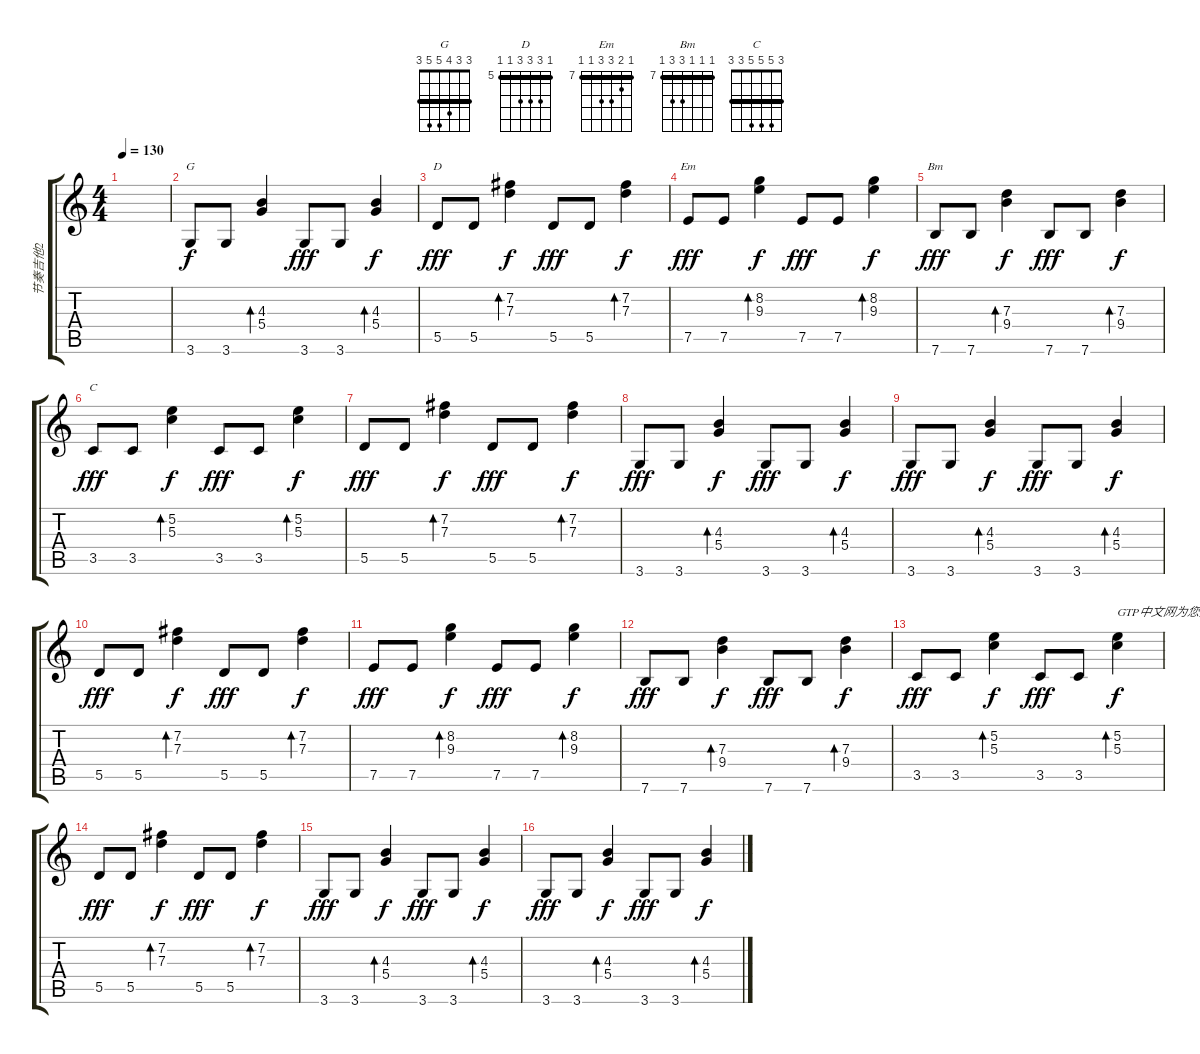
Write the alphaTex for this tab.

\track ("节奏吉他2" "节奏吉他2") {instrument distortionguitar}
\staff {score tabs}
\tuning (E4 B3 G3 D3 A2 E2) {hide}
\chord ("G" 3 3 4 5 5 3) {barre 3}
\chord ("D" 5 7 7 7 5 5) {firstfret 5 barre 5}
\chord ("Em" 7 8 9 9 7 7) {firstfret 7 barre 7}
\chord ("Bm" 7 7 7 9 9 7) {firstfret 7 barre 7}
\chord ("C" 3 5 5 5 3 3) {barre 3}
\ts (4 4)
\tempo 130
\clef g2
\ks c
|
3.6.8{ch "G" txt " "} 3.6.8 (4.3 5.4).4{bd 120 dy f} 3.6.8{dy fff} 3.6.8 (4.3 5.4).4{bd 120 dy f} |
5.5.8{ch "D" dy fff} 5.5.8 (7.2 7.3).4{bd 120 dy f} 5.5.8{dy fff} 5.5.8 (7.2 7.3).4{bd 120 dy f} |
7.5.8{ch "Em" dy fff} 7.5.8 (8.2 9.3).4{bd 120 dy f} 7.5.8{dy fff} 7.5.8 (8.2 9.3).4{bd 120 dy f} |
7.6.8{ch "Bm" dy fff} 7.6.8 (7.3 9.4).4{bd 120 dy f} 7.6.8{dy fff} 7.6.8 (7.3 9.4).4{bd 120 dy f} |
3.5.8{ch "C" dy fff} 3.5.8 (5.2 5.3).4{bd 120 dy f} 3.5.8{dy fff} 3.5.8 (5.2 5.3).4{bd 120 dy f} |
5.5.8{dy fff} 5.5.8 (7.2 7.3).4{bd 120 dy f} 5.5.8{dy fff} 5.5.8 (7.2 7.3).4{bd 120 dy f} |
3.6.8{dy fff} 3.6.8 (4.3 5.4).4{bd 120 dy f} 3.6.8{dy fff} 3.6.8 (4.3 5.4).4{bd 120 dy f} |
3.6.8{dy fff} 3.6.8 (4.3 5.4).4{bd 120 dy f} 3.6.8{dy fff} 3.6.8 (4.3 5.4).4{bd 120 dy f} |
5.5.8{dy fff} 5.5.8 (7.2 7.3).4{bd 120 dy f} 5.5.8{dy fff} 5.5.8 (7.2 7.3).4{bd 120 dy f} |
7.5.8{dy fff} 7.5.8 (8.2 9.3).4{bd 120 dy f} 7.5.8{dy fff} 7.5.8 (8.2 9.3).4{bd 120 dy f} |
7.6.8{dy fff} 7.6.8 (7.3 9.4).4{bd 120 dy f} 7.6.8{dy fff} 7.6.8 (7.3 9.4).4{bd 120 dy f} |
3.5.8{dy fff} 3.5.8 (5.2 5.3).4{bd 120 dy f} 3.5.8{dy fff} 3.5.8 (5.2 5.3).4{bd 120 txt "GTP中文网为您提供优秀的谱子" dy f} |
5.5.8{dy fff} 5.5.8 (7.2 7.3).4{bd 120 dy f} 5.5.8{dy fff} 5.5.8 (7.2 7.3).4{bd 120 dy f} |
3.6.8{dy fff} 3.6.8 (4.3 5.4).4{bd 120 dy f} 3.6.8{dy fff} 3.6.8 (4.3 5.4).4{bd 120 dy f} |
3.6.8{dy fff} 3.6.8 (4.3 5.4).4{bd 120 dy f} 3.6.8{dy fff} 3.6.8 (4.3 5.4).4{bd 120 dy f}
